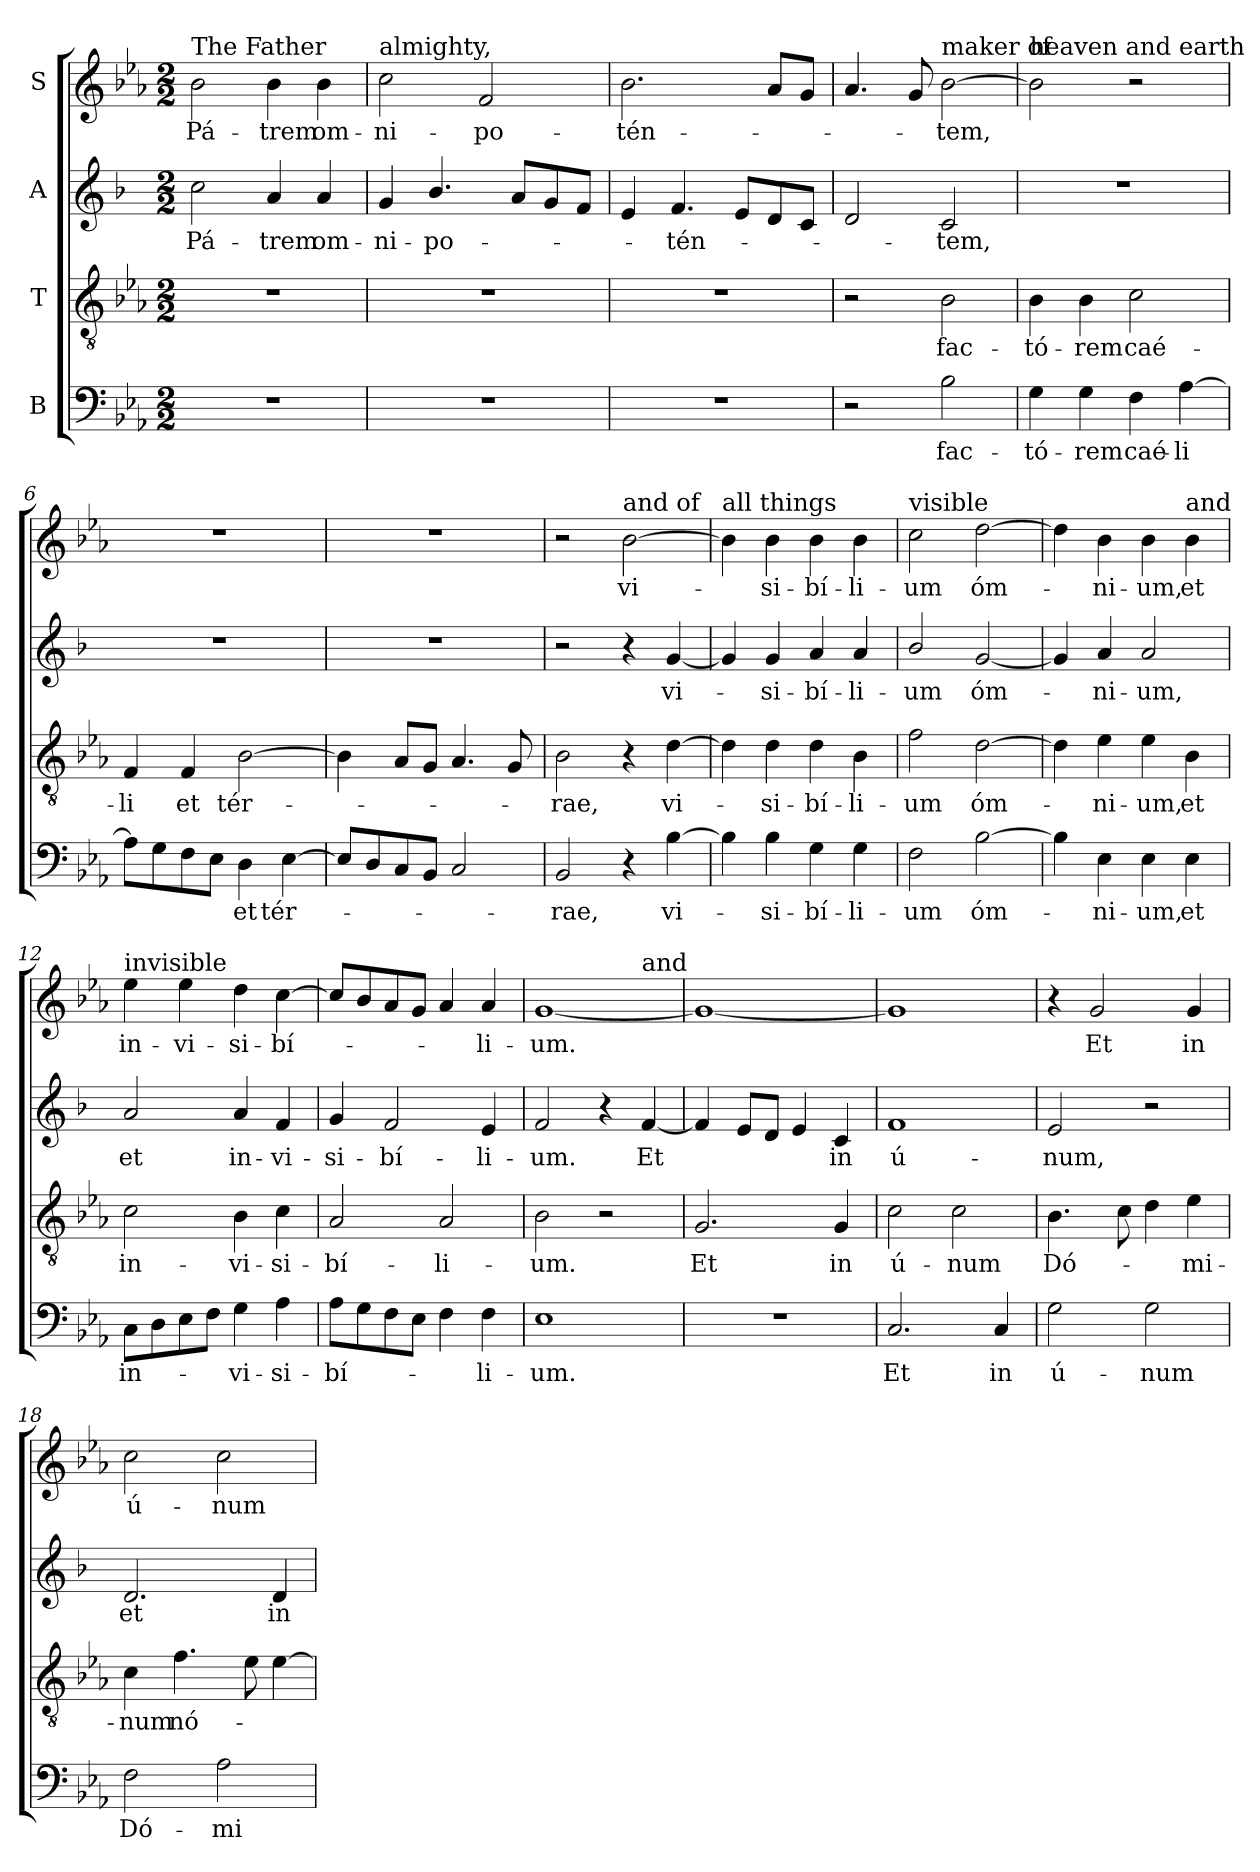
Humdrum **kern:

**kern	**text	**kern	**text	**kern	**text	**kern	**text
*part4	*part4	*part3	*part3	*part2	*part2	*part1	*part1
*staff4	*staff4	*staff3	*staff3	*staff2	*staff2	*staff1	*staff1
*I"B	*	*I"T	*	*I"A	*	*I"S	*
*clefF4	*	*clefGv2	*	*clefG2	*	*clefG2	*
*	*	*	*	*ITrd1c2	*	*	*
*k[b-e-a-]	*	*k[b-e-a-]	*	*k[b-e-a-]	*	*k[b-e-a-]	*
*E-:	*	*E-:	*	*E-:	*	*E-:	*
*M2/2	*	*M2/2	*	*M2/2	*	*M2/2	*
=1	=1	=1	=1	=1	=1	=1	=1
!	!	!	!	!	!	!LO:TX:a:t=The Father	!
!	!	!	!	!	!LO:LY:b	!	!LO:LY:b
1r	.	1r	.	2b-\	Pá-	2b-\	Pá-
!	!	!	!	!	!LO:LY:b	!	!LO:LY:b
.	.	.	.	4g/	-trem	4b-\	-trem
!	!	!	!	!	!LO:LY:b	!	!LO:LY:b
.	.	.	.	4g/	om-	4b-\	om-
=2	=2	=2	=2	=2	=2	=2	=2
!	!	!	!	!	!	!LO:TX:a:t=almighty,	!
!	!	!	!	!	!LO:LY:b	!	!LO:LY:b
1r	.	1r	.	4f/	-ni-	2cc\	-ni-
!	!	!	!	!	!LO:LY:b	!	!
.	.	.	.	4.a-/	-po-	.	.
!	!	!	!	!	!	!	!LO:LY:b
.	.	.	.	.	.	2f/	-po-
.	.	.	.	8g/L	.	.	.
.	.	.	.	8f/	.	.	.
.	.	.	.	8e-/J	.	.	.
=3	=3	=3	=3	=3	=3	=3	=3
!	!	!	!	!	!	!	!LO:LY:b
1r	.	1r	.	4d/	.	2.b-\	-tén-
!	!	!	!	!	!LO:LY:b	!	!
.	.	.	.	4.e-/	-tén-	.	.
.	.	.	.	8d/L	.	.	.
.	.	.	.	8c/	.	8a-/L	.
.	.	.	.	8B-/J	.	8g/J	.
=4	=4	=4	=4	=4	=4	=4	=4
2r	.	2r	.	2c/	.	4.a-/	.
.	.	.	.	.	.	8g/	.
!	!	!	!	!	!	!LO:TX:a:t=maker of	!
!	!LO:LY:b	!	!LO:LY:b	!	!LO:LY:b	!	!LO:LY:b
2B-\	fac-	2B-\	fac-	2B-/	-tem,	[2b-\	-tem,
=5	=5	=5	=5	=5	=5	=5	=5
!	!	!	!	!	!	!LO:TX:a:t=heaven and earth	!
!	!LO:LY:b	!	!LO:LY:b	!	!	!	!
4G\	-tó-	4B-\	-tó-	1r	.	2b-\]	.
!	!LO:LY:b	!	!LO:LY:b	!	!	!	!
4G\	-rem	4B-\	-rem	.	.	.	.
!	!LO:LY:b	!	!LO:LY:b	!	!	!	!
4F\	caé-	2c\	caé-	.	.	2r	.
!	!LO:LY:b	!	!	!	!	!	!
[4A-\	-li	.	.	.	.	.	.
!!LO:LB:g=z
=6	=6	=6	=6	=6	=6	=6	=6
!	!	!	!LO:LY:b	!	!	!	!
8A-\L]	.	4F/	-li	1r	.	1r	.
8G\	.	.	.	.	.	.	.
!	!	!	!LO:LY:b	!	!	!	!
8F\	.	4F/	et	.	.	.	.
8E-\J	.	.	.	.	.	.	.
!	!LO:LY:b	!	!LO:LY:b	!	!	!	!
4D\	et	[2B-\	tér-	.	.	.	.
!	!LO:LY:b	!	!	!	!	!	!
[4E-\	tér-	.	.	.	.	.	.
=7	=7	=7	=7	=7	=7	=7	=7
8E-/L]	.	4B-\]	.	1r	.	1r	.
8D/	.	.	.	.	.	.	.
8C/	.	8A-/L	.	.	.	.	.
8BB-/J	.	8G/J	.	.	.	.	.
2C/	.	4.A-/	.	.	.	.	.
.	.	8G/	.	.	.	.	.
=8	=8	=8	=8	=8	=8	=8	=8
!	!LO:LY:b	!	!LO:LY:b	!	!	!	!
2BB-/	-rae,	2B-\	-rae,	2r	.	2r	.
!	!	!	!	!	!	!LO:TX:a:t=and of	!
!	!	!	!	!	!	!	!LO:LY:b
4r	.	4r	.	4r	.	[2b-\	vi-
!	!LO:LY:b	!	!LO:LY:b	!	!LO:LY:b	!	!
[4B-\	vi-	[4d\	vi-	[4f/	vi-	.	.
=9	=9	=9	=9	=9	=9	=9	=9
!	!	!	!	!	!	!LO:TX:a:t=all things	!
4B-\]	.	4d\]	.	4f/]	.	4b-\]	.
!	!LO:LY:b	!	!LO:LY:b	!	!LO:LY:b	!	!LO:LY:b
4B-\	-si-	4d\	-si-	4f/	-si-	4b-\	-si-
!	!LO:LY:b	!	!LO:LY:b	!	!LO:LY:b	!	!LO:LY:b
4G\	-bí-	4d\	-bí-	4g/	-bí-	4b-\	-bí-
!	!LO:LY:b	!	!LO:LY:b	!	!LO:LY:b	!	!LO:LY:b
4G\	-li-	4B-\	-li-	4g/	-li-	4b-\	-li-
=10	=10	=10	=10	=10	=10	=10	=10
!	!	!	!	!	!	!LO:TX:a:t=visible	!
!	!LO:LY:b	!	!LO:LY:b	!	!LO:LY:b	!	!LO:LY:b
2F\	-um	2f\	-um	2a-/	-um	2cc\	-um
!	!LO:LY:b	!	!LO:LY:b	!	!LO:LY:b	!	!LO:LY:b
[2B-\	óm-	[2d\	óm-	[2f/	óm-	[2dd\	óm-
=11	=11	=11	=11	=11	=11	=11	=11
4B-\]	.	4d\]	.	4f/]	.	4dd\]	.
!	!LO:LY:b	!	!LO:LY:b	!	!LO:LY:b	!	!LO:LY:b
4E-\	-ni-	4e-\	-ni-	4g/	-ni-	4b-\	-ni-
!	!LO:LY:b	!	!LO:LY:b	!	!LO:LY:b	!	!LO:LY:b
4E-\	-um,	4e-\	-um,	2g/	-um,	4b-\	-um,
!	!	!	!	!	!	!LO:TX:a:t=and	!
!	!LO:LY:b	!	!LO:LY:b	!	!	!	!LO:LY:b
4E-\	et	4B-\	et	.	.	4b-\	et
!!LO:PB:g=z
=12	=12	=12	=12	=12	=12	=12	=12
!	!	!	!	!	!	!LO:TX:a:t=invisible	!
!	!LO:LY:b	!	!LO:LY:b	!	!LO:LY:b	!	!LO:LY:b
8C\L	in-	2c\	in-	2g/	et	4ee-\	in-
8D\	.	.	.	.	.	.	.
!	!	!	!	!	!	!	!LO:LY:b
8E-\	.	.	.	.	.	4ee-\	-vi-
8F\J	.	.	.	.	.	.	.
!	!LO:LY:b	!	!LO:LY:b	!	!LO:LY:b	!	!LO:LY:b
4G\	-vi-	4B-\	-vi-	4g/	in-	4dd\	-si-
!	!LO:LY:b	!	!LO:LY:b	!	!LO:LY:b	!	!LO:LY:b
4A-\	-si-	4c\	-si-	4e-/	-vi-	[4cc\	-bí-
=13	=13	=13	=13	=13	=13	=13	=13
!	!LO:LY:b	!	!LO:LY:b	!	!LO:LY:b	!	!
8A-\L	-bí-	2A-/	-bí-	4f/	-si-	8cc/L]	.
8G\	.	.	.	.	.	8b-/	.
!	!	!	!	!	!LO:LY:b	!	!
8F\	.	.	.	2e-/	-bí-	8a-/	.
8E-\J	.	.	.	.	.	8g/J	.
!	!	!	!LO:LY:b	!	!	!	!
4F\	.	2A-/	-li-	.	.	4a-/	.
!	!LO:LY:b	!	!	!	!LO:LY:b	!	!LO:LY:b
4F\	-li-	.	.	4d/	-li-	4a-/	-li-
=14	=14	=14	=14	=14	=14	=14	=14
!	!LO:LY:b	!	!LO:LY:b	!	!LO:LY:b	!	!LO:LY:b
*	*	*	*	*	*	*^	*
1E-	-um.	2B-\	-um.	2e-/	-um.	[1g	2.ryy	-um.
.	.	2r	.	4r	.	.	.	.
!	!	!	!	!	!	!	!LO:TX:a:t=and	!
!	!	!	!	!	!LO:LY:b	!	!	!
.	.	.	.	[4e-/	Et	.	4ryy	.
=15	=15	=15	=15	=15	=15	=15	=15	=15
!	!	!	!	!	!	!LO:TX:a:t=in our one Lord	!	!
!	!	!	!LO:LY:b	!	!	!	!	!
*	*	*	*	*	*	*v	*v	*
1r	.	2.G/	Et	4e-/]	.	1g_	.
.	.	.	.	8d/L	.	.	.
.	.	.	.	8c/J	.	.	.
.	.	.	.	4d/	.	.	.
!	!	!	!LO:LY:b	!	!LO:LY:b	!	!
.	.	4G/	in	4B-/	in	.	.
=16	=16	=16	=16	=16	=16	=16	=16
!	!LO:LY:b	!	!LO:LY:b	!	!LO:LY:b	!	!
2.C/	Et	2c\	ú-	1e-	ú-	1g]	.
!	!	!	!LO:LY:b	!	!	!	!
.	.	2c\	-num	.	.	.	.
!	!LO:LY:b	!	!	!	!	!	!
4C/	in	.	.	.	.	.	.
=17	=17	=17	=17	=17	=17	=17	=17
!	!LO:LY:b	!	!LO:LY:b	!	!LO:LY:b	!	!
2G\	ú-	4.B-\	Dó-	2d/	-num,	4r	.
!	!	!	!	!	!	!	!LO:LY:b
.	.	.	.	.	.	2g/	Et
.	.	8c\	.	.	.	.	.
!	!LO:LY:b	!	!	!	!	!	!
2G\	-num	4d\	.	2r	.	.	.
!	!	!	!LO:LY:b	!	!	!	!LO:LY:b
.	.	4e-\	-mi-	.	.	4g/	in
!!LO:LB:g=z
=18	=18	=18	=18	=18	=18	=18	=18
!	!LO:LY:b	!	!LO:LY:b	!	!LO:LY:b	!	!LO:LY:b
2F\	Dó-	4c\	-num	2.c/	et	2cc\	ú-
!	!	!	!LO:LY:b	!	!	!	!
.	.	4.f\	nó-	.	.	.	.
!	!LO:LY:b	!	!	!	!	!	!LO:LY:b
2A-\	-mi-	.	.	.	.	2cc\	-num
.	.	8e-\	.	.	.	.	.
!	!	!	!	!	!LO:LY:b	!	!
.	.	[4e-\	.	4c/	in	.	.
=	=	=	=	=	=	=	=
*-	*-	*-	*-	*-	*-	*-	*-
